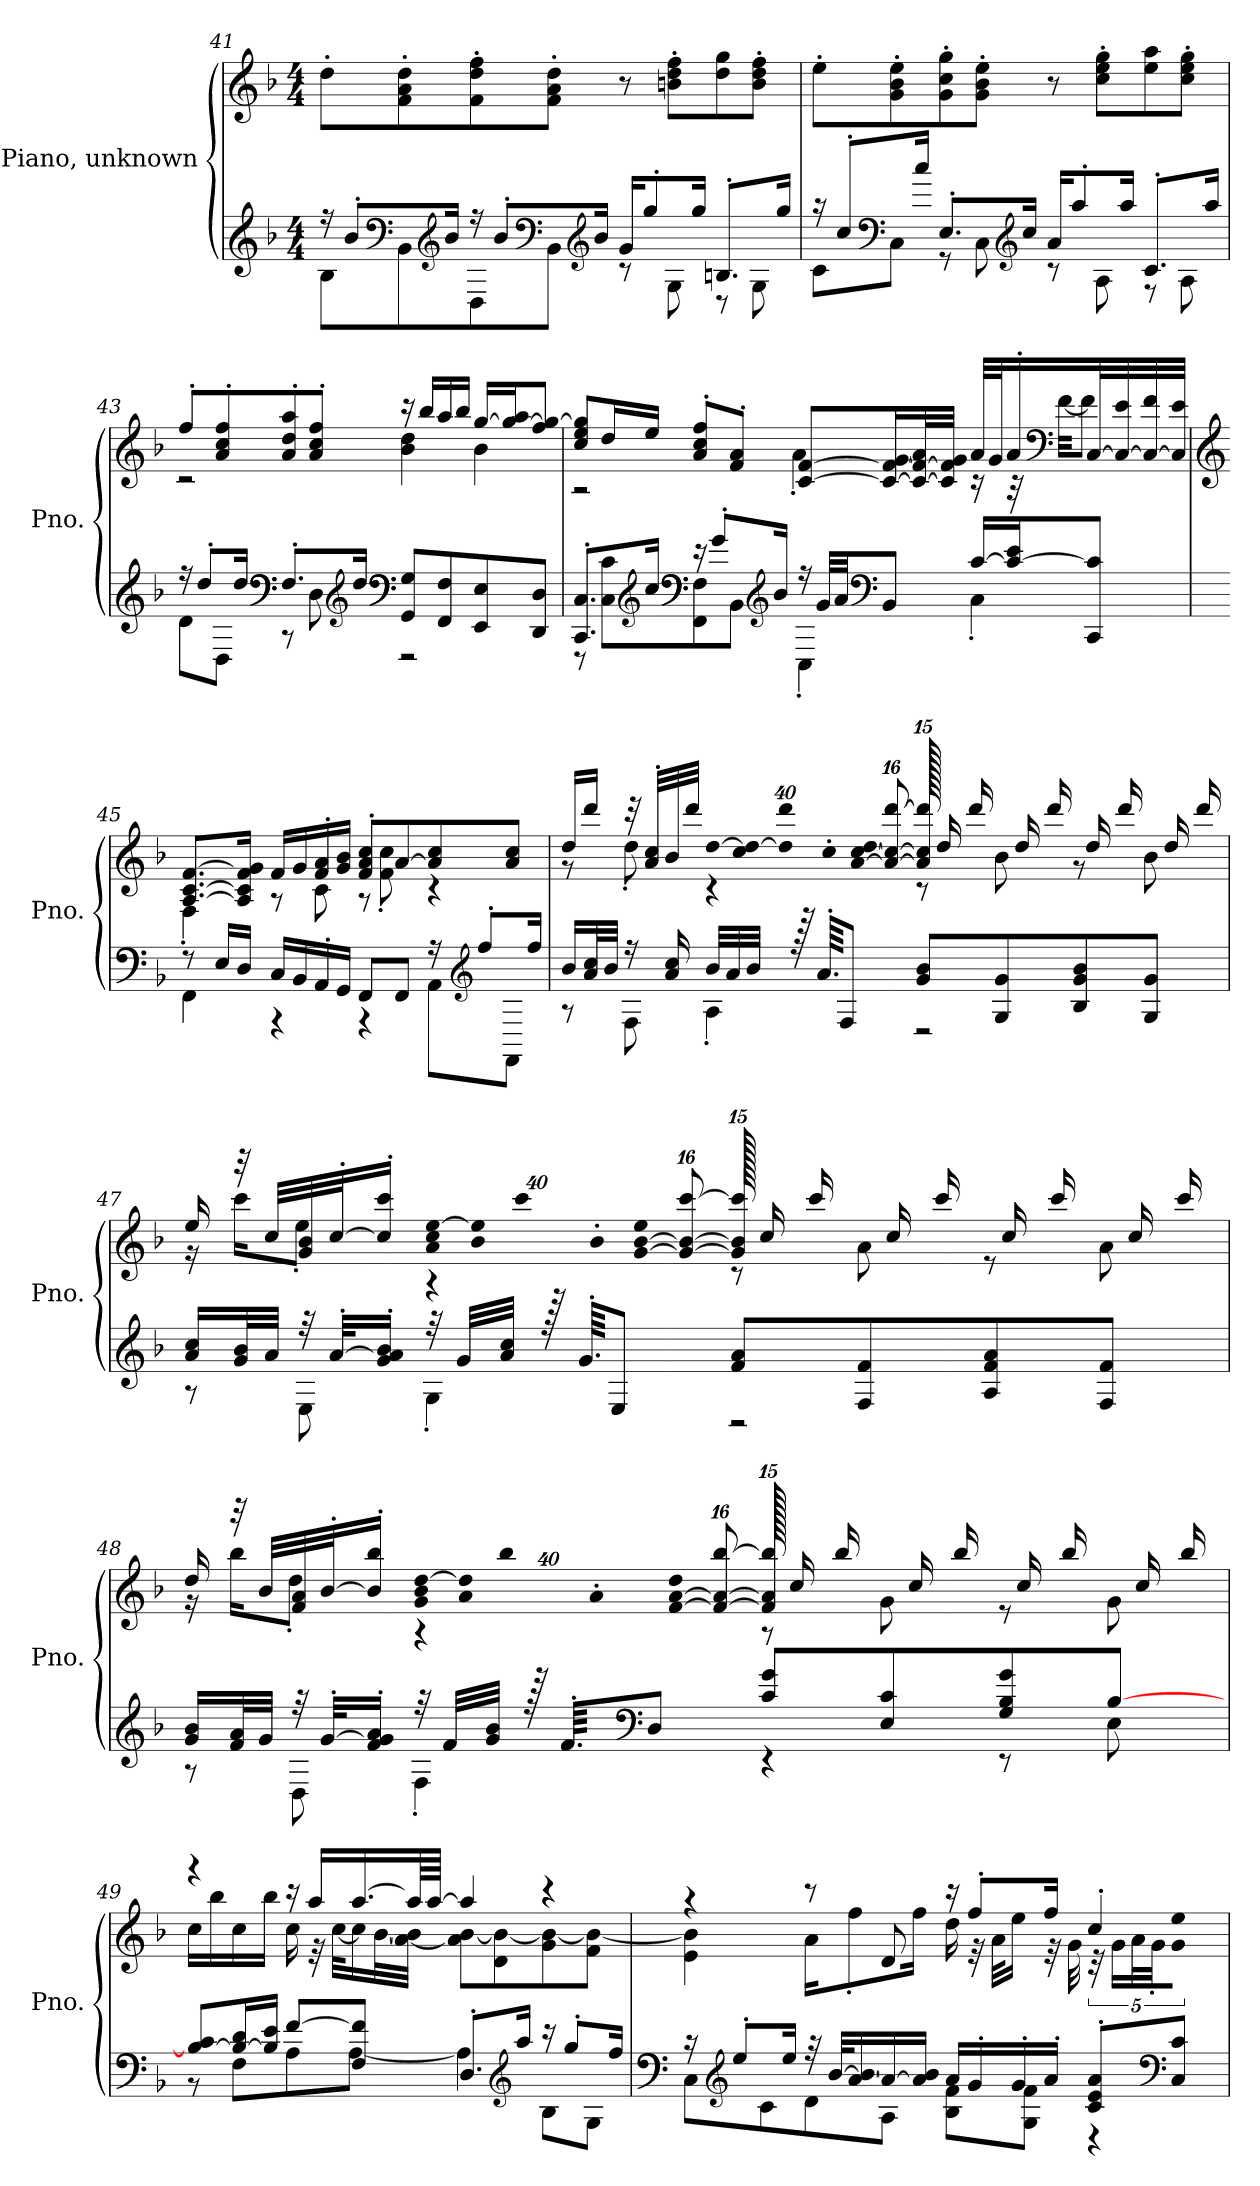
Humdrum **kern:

**kern	**kern
*part1	*part1
*staff2	*staff1
*I"Piano, unknown	*
*I'Pno.	*
!!LO:LB:g=z
*clefG2	*clefG2
*k[b-]	*k[b-]
*M4/4	*M4/4
=41	=41
*^	*
16r	8B-\L	8dd'\L
8b-'/L	.	.
*clefF4	*	*
.	8BB-\	8f\' 8a\' 8dd\'
*clefG2	*	*
16b-/Jk	.	.
16r	8D\	8f\' 8dd\' 8ff\'
8b-'/L	.	.
*clefF4	*	*
.	8BB-\J	8f\' 8a\' 8dd\'J
*clefG2	*	*
16b-/Jk	.	.
16g/KL	8r	8r
8gg'/	.	.
.	8G\	8bn\' 8dd\' 8ff\'L
16gg/Jk	.	.
8.Bn'/L	8r	8dd\ 8gg\
.	8G\	8b\' 8dd\' 8ff\'J
16gg/Jk	.	.
=42	=42	=42
16r	8c\L	8ee'\L
8cc'/L	.	.
*clefF4	*	*
.	8C\J	8g\' 8b-\' 8ee\'
16cc/Jk	.	.
8.E'/L	8r	8g\' 8cc\' 8gg\'
.	8C\	8g\' 8b-\' 8ee\'J
*clefG2	*	*
16cc/Jk	.	.
16a/KL	8r	8r
8aa'/	.	.
.	8A\	8cc\' 8ee\' 8gg\'L
16aa/Jk	.	.
8.c'/L	8r	8ee\ 8aa\
.	8A\	8cc\' 8ee\' 8gg\'J
16aa/Jk	.	.
!!LO:LB:g=z
=43	=43	=43
*	*	*^
16r	8d\L	8ff'/L	2r
8dd'/L	.	.	.
.	8D\J	8a/' 8cc/' 8ff/'	.
16dd/Jk	.	.	.
*clefF4	*	*	*
8.F'/L	8r	8a/' 8dd/' 8aa/'	.
.	8D\	8a/' 8cc/' 8ff/'J	.
*clefG2	*	*	*
16dd/Jk	.	.	.
*clefF4	*	*	*
8GG/ 8G/L	2r	16r	4b-\ 4dd\
.	.	16bb-/LL	.
8FF/ 8F/	.	16aa/	.
.	.	16bb-/JJ	.
8EE/ 8E/	.	[16gg/LL	4b-\
.	.	16gg/_ 16aa/J	.
8DD/ 8D/J	.	8ff/ 8gg/_J	.
!!LO:PB:g=z	!!
=44	=44	=44	=44
8.CC/' 8.C/'L	8r	8cc/ 8ee/ 8gg/]L	2r
.	8C\ 8c\L	16dd/L	.
*clefG2	*	*	*
16cc/Jk	.	16ee/JJ	.
*clefF4	*	*	*
16r	8FF\ 8F\	8a/' 8cc/' 8ff/'L	.
8g'/L	.	.	.
.	8BB-\J	8f/' 8a/'J	.
*clefG2	*	*	*
16b-/Jk	.	.	.
16r	4C'\	[8c/ [8f/L	4a'\
32g/LLL	.	.	.
32a/JJ	.	.	.
*clefF4	*	*	*
8BB-/J	.	16c/_ 16f/_ 16g/L	.
.	.	32c/_ 32f/_ 32a/L	.
.	.	32c/] 32f/] 32g/JJJ	.
[16c/LL	4C'\	32a/LLL	16r
.	.	32g/J	.
16c/_ 16e/J	.	16a'/	32r
*	*	*clefF4	*
.	.	.	[32f\KKL
8CC/ 8c/]J	.	[32C/L	8f\J]
.	.	32C/_ 32e/	.
.	.	32C/_ 32f/	.
.	.	32C/] 32e/JJJ	.
!!LO:LB:g=z	!!
=45	=45	=45	=45
*	*	*clefG2	*
8r	4FF\	[8.A/ [8.c/ [8.f/L	4F'\
16E/LL	.	.	.
16D/JJ	.	16A/] 16c/] 16f/] 16g/Jk	.
16C/LL	4r	16f/LL	8r
16BB-/	.	16g/	.
16AA'/	.	16f/' 16a/'	8c\
16GG/JJ	.	16g/ 16b-/JJ	.
8FF/L	4r	8f/' 8a/' 8cc/'L	8r
8FF/J	.	[8a/	8f\' 8cc\'
16r	8AA\L	8a/] 8cc/	4r
*clefG2	*	*	*
8ff'/L	.	.	.
.	8FF\J	8a/ 8cc/J	.
16ff/Jk	.	.	.
=46	=46	=46	=46
16b-/LL	8r	16dd/LL	8r
32a/ 32cc/L	.	16ddd/JJ	.
32b-/JJJ	.	.	.
16r	8F\	32r	8dd'\
.	.	32a/' 32cc/'LLL	.
16a/ 16cc/	.	32b-/	.
.	.	32ddd/JJJ	.
*	*	*Xbrackettup	*
!	!	!LO:N:vis=32	!
32b-/LLL	4A'\	[640%23dd/LLL	4r
32a/	.	.	.
!	!	!LO:N:vis=32	!
.	.	640%23cc/ 640%23dd/_	.
32b-/JJJ	.	.	.
!	!	!LO:N:vis=32	!
.	.	640%23dd/] 640%23ddd/	.
128r	.	.	.
64.a'/KKKL	.	.	.
!	!	!LO:N:vis=32	!
.	.	640%23cc'/	.
8F/J	.	.	.
!	!	!LO:N:vis=32	!
.	.	[640%23a/ [640%23cc/ 640%23dd/J	.
.	.	128%9a/_ 128%9cc/_ [128%9ddd/	.
8g/ 8b-/L	2r	960a/] 960cc/] 960ddd/]	8r
.	.	16dd/LL	.
.	.	16ddd/	.
8G/ 8g/	.	.	8b-\
.	.	16dd/	.
.	.	16ddd/JJ	.
8B-/ 8g/ 8b-/	.	.	8r
.	.	16dd/LL	.
.	.	16ddd/	.
8G/ 8g/J	.	.	8b-\
.	.	16dd/	.
.	.	16ddd/JJ	.
960ryy	960ryy	.	960ryy
!!LO:LB:g=z	!!
=47	=47	=47	=47
16a/ 16cc/LL	8r	16ee/	16r
32g/ 32b-/L	.	32r	16ccc\KL
32a/JJJ	.	32cc/LLL	.
32r	8E\	32g/ 32b-/	8ee'\J
[32a'/KLL	.	[32cc'/J	.
16g/' 16a/]' 16b-/'JJ	.	16cc/]' 16ccc/'JJ	.
!	!	!LO:N:vis=32	!
32r	4G'\	640%23a/ 640%23cc/ [640%23ee/LLL	4r
32g/LLL	.	.	.
!	!	!LO:N:vis=32	!
.	.	640%23b-/ 640%23ee/]	.
32a/ 32cc/JJJ	.	.	.
!	!	!LO:N:vis=32	!
.	.	640%23ccc/	.
128r	.	.	.
64.g'/KKKL	.	.	.
!	!	!LO:N:vis=32	!
.	.	640%23b-'/	.
8E/J	.	.	.
!	!	!LO:N:vis=32	!
.	.	[640%23g/ [640%23b-/ 640%23ee/J	.
.	.	128%9g/_ 128%9b-/_ [128%9ccc/	.
8f/ 8a/L	2r	960g/] 960b-/] 960ccc/]	8r
.	.	16cc/LL	.
.	.	16ccc/	.
8F/ 8f/	.	.	8a\
.	.	16cc/	.
.	.	16ccc/JJ	.
8A/ 8f/ 8a/	.	.	8r
.	.	16cc/LL	.
.	.	16ccc/	.
8F/ 8f/J	.	.	8a\
.	.	16cc/	.
.	.	16ccc/JJ	.
960ryy	960ryy	.	960ryy
!!LO:LB:g=z	!!
=48	=48	=48	=48
16g/ 16b-/LL	8r	16dd/	16r
32f/ 32a/L	.	32r	16bb-\KL
32g/JJJ	.	32b-/LLL	.
32r	8D\	32f/ 32a/	8dd'\J
[32g'/KLL	.	[32b-'/J	.
16f/' 16g/]' 16a/'JJ	.	16b-/]' 16bb-/'JJ	.
!	!	!LO:N:vis=32	!
32r	4F'\	640%23g/ 640%23b-/ [640%23dd/LLL	4r
32f/LLL	.	.	.
!	!	!LO:N:vis=32	!
.	.	640%23a/ 640%23dd/]	.
32g/ 32b-/JJJ	.	.	.
!	!	!LO:N:vis=32	!
.	.	640%23bb-/	.
128r	.	.	.
64.f'/KKKL	.	.	.
!	!	!LO:N:vis=32	!
.	.	640%23a'/	.
*clefF4	*	*	*
8D/J	.	.	.
!	!	!LO:N:vis=32	!
.	.	[640%23f/ [640%23a/ 640%23dd/J	.
.	.	128%9f/_ 128%9a/_ [128%9bb-/	.
8c/ 8g/L	4r	960f/] 960a/] 960bb-/]	8r
.	.	16cc/LL	.
.	.	16bb-/	.
8E/ 8c/	.	.	8g\
.	.	16cc/	.
.	.	16bb-/JJ	.
8G/ 8B-/ 8g/	8r	.	8r
.	.	16cc/LL	.
.	.	16bb-/	.
[8B-/J	8E\	.	8g\
.	.	16cc/	.
.	.	16bb-/JJ	.
960ryy	960ryy	.	960ryy
!!LO:LB:g=z	!!
=49	=49	=49	=49
8B-/_ 8c/L	8r	4r	16cc\LL
.	.	.	16bb-\
16B-/_ 16d/L	8F\L	.	16cc\
16B-/] 16e/JJ	.	.	16bb-\JJ
[8f/L	8A\	16r	16cc\
.	.	16aa/LL	32r
.	.	.	[32cc\KLL
8F/ 8f/]J	[8A\J	[16.aa/	16cc\]
.	.	.	[32b-\L
.	.	64aa/LL]	[32a\ 32b-\]JJJ
.	.	[64aa/JJJJ	.
8.D'/L	4A\]	4aa/]	8a\] [8b-\L
.	.	.	8d\ 8b-\_
*clefG2	*	*	*
16aa/Jk	.	.	.
16r	8B-\L	4r	8g\ 8b-\_
8gg'/L	.	.	.
.	8G\J	.	8f\ 8b-\_J
16ff/Jk	.	.	.
!!LO:LB:g=z	!!
=50	=50	=50	=50
*clefF4	*	*	*
16r	8C\L	4r	4e\ 4b-\]
*clefG2	*	*	*
8ee'/L	.	.	.
.	8c\	.	.
16ee/Jk	.	.	.
32r	8d\	8r	16a\KL
[32b-/KLL	.	.	.
[16a/ 16b-/]	.	.	8ff'\
16a/_	8A\J	8d/	.
16a/] 16b-/JJ	.	.	16ff\Jk
16a/LL	8B-\ 8f\L	16r	16dd\
16g'/	.	8ff'/L	32r
.	.	.	32a\KLL
16g'/	8G\ 8f\J	.	16ee\JJ
16a'/JJ	.	16ff/Jk	32r
.	.	.	32g\
*	*	*	*brackettup
8c/' 8e/' 8a/'L	4r	4cc'/	40r
.	.	.	20g\LL
.	.	.	40a\L
.	.	.	40g'\JJ
*clefF4	*	*	*
8C/ 8c/J	.	.	8g\ 8ee\J
*v	*v	*	*
*	*v	*v
=	=
*-	*-
